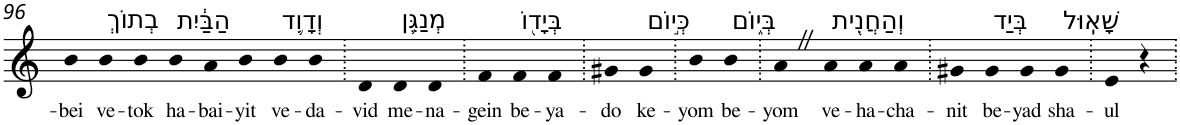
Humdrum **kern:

**kern	**text
*part1	*part1
*staff1	*staff1
*I"Piano	*
*I'Pno	*
!!LO:PB:g=z
*clefG2	*
*k[]	*
=96	=96
!	!LO:LY:b
4b	-bei
!LO:TX:a:t=בְתוֹךְ	!
!	!LO:LY:b
4b	ve-
!	!LO:LY:b
4b	-tok
!LO:TX:a:t=הַבַּ֔יִת	!
!	!LO:LY:b
4b	ha-
!	!LO:LY:b
4a	-bai-
!	!LO:LY:b
4b	-yit
!LO:TX:a:t=וְדָוִ֛ד	!
!	!LO:LY:b
4b	ve-
!	!LO:LY:b
4b	-da-
=97.	=97.
!	!LO:LY:b
4d	-vid
!LO:TX:a:t=מְנַגֵּ֥ן	!
!	!LO:LY:b
4d	me-
!	!LO:LY:b
4d	-na-
=98.	=98.
!	!LO:LY:b
4f	-gein
!LO:TX:a:t=בְּיָד֖וֹ	!
!	!LO:LY:b
4f	be-
!	!LO:LY:b
4f	-ya-
=99.	=99.
!	!LO:LY:b
4g#X	-do
!LO:TX:a:t=כְּי֣וֹם	!
!	!LO:LY:b
4g#	ke-
=100.	=100.
!	!LO:LY:b
4b	-yom
!LO:TX:a:t=בְּי֑וֹם	!
!	!LO:LY:b
4b	be-
=101.	=101.
!	!LO:LY:b
4aZ	-yom
!LO:TX:a:t=וְהַחֲנִ֖ית	!
!	!LO:LY:b
4a	ve-
!	!LO:LY:b
4a	-ha-
!	!LO:LY:b
4a	-cha-
=102.	=102.
!	!LO:LY:b
4g#X	-nit
!LO:TX:a:t=בְּיַד	!
!	!LO:LY:b
4g#	be-
!	!LO:LY:b
4g#	-yad
!LO:TX:a:t=שָׁאֽוּל	!
!	!LO:LY:b
4g#	sha-
=103.	=103.
!	!LO:LY:b
4e	-ul
4r	.
=.	=.
*-	*-
